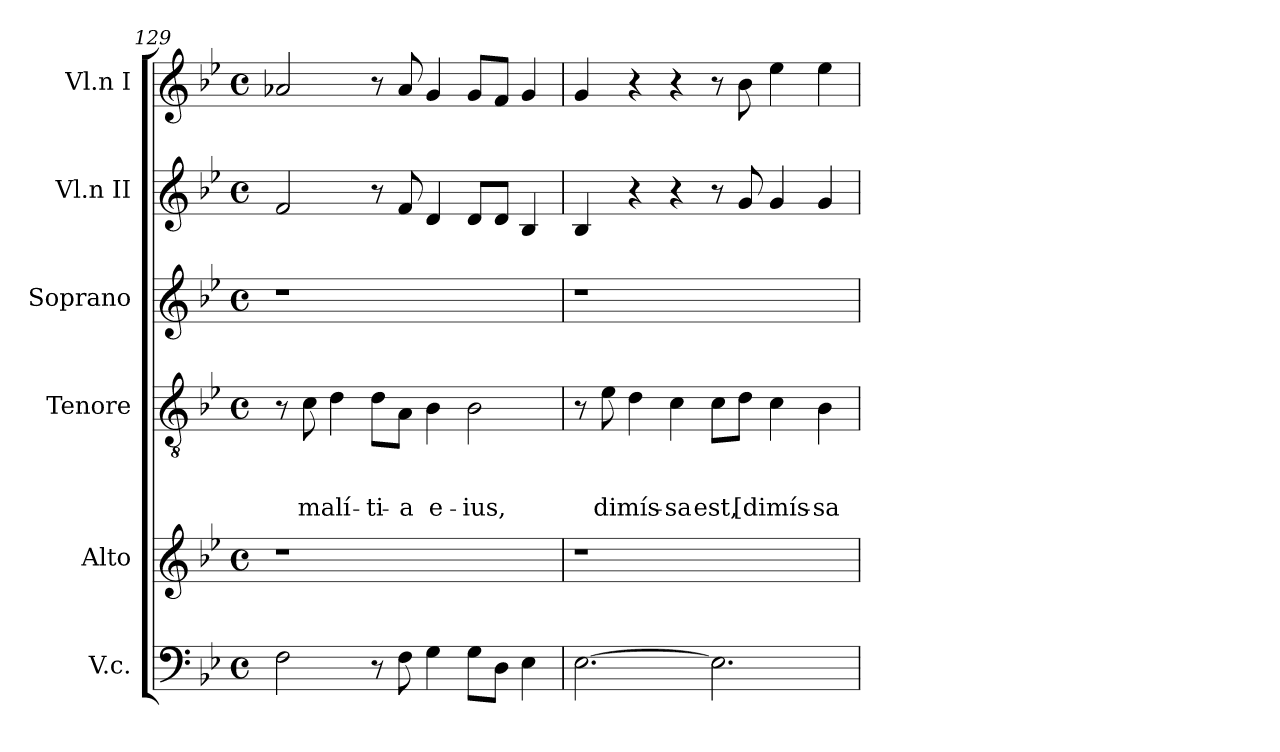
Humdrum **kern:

**kern	**kern	**kern	**text	**text	**text	**kern	**kern	**kern
*part6	*part5	*part4	*part4	*part4	*part4	*part3	*part2	*part1
*staff6	*staff5	*staff4	*staff4	*staff4	*staff4	*staff3	*staff2	*staff1
*I"V.c.	*I"Alto	*I"Tenore	*	*	*	*I"Soprano	*I"Vl.n II	*I"Vl.n I
*I'V.c.	*I'Alto	*I'Tenore	*	*	*	*I'Soprano	*I'Vl.n II	*I'Vl.n I
*clefF4	*clefG2	*clefGv2	*	*	*	*clefG2	*clefG2	*clefG2
*k[b-e-]	*k[b-e-]	*k[b-e-]	*	*	*	*k[b-e-]	*k[b-e-]	*k[b-e-]
*B-:	*B-:	*B-:	*	*	*	*B-:	*B-:	*B-:
*M4/4	*M4/4	*M4/4	*	*	*	*M4/4	*M4/4	*M4/4
*met(c)	*met(c)	*met(c)	*	*	*	*met(c)	*met(c)	*met(c)
=129	=129	=129	=129	=129	=129	=129	=129	=129
2F\	1r	8r	.	.	.	1r	2f/	2a-i/
!	!	!	!	!	!LO:LY:b	!	!	!
.	.	8c\	.	.	-malí-	.	.	.
.	.	4d\	.	.	.	.	.	.
!	!	!	!	!	!LO:LY:b	!	!	!
8r	.	8d\L	.	.	-ti-	.	8r	8r
!	!	!	!	!	!LO:LY:b	!	!	!
8F\	.	8A\J	.	.	-a	.	8f/	8a-/
!	!	!	!	!	!LO:LY:b	!	!	!
4G\	.	4B-\	.	.	e-	.	4d/	4g/
!	!	!	!	!	!LO:LY:b	!	!	!
8G\L	2ryy	2B-\	.	.	-ius,	2ryy	8d/L	8g/L
8D\J	.	.	.	.	.	.	8d/J	8f/J
4E-\	.	.	.	.	.	.	4B-/	4g/
=130	=130	=130	=130	=130	=130	=130	=130	=130
[>2.E-\	1r	8r	.	.	.	1r	4B-/	4g/
!	!	!	!	!	!LO:LY:b	!	!	!
.	.	8e-\	.	.	dimís-	.	.	.
.	.	4d\	.	.	.	.	4r	4r
!	!	!	!	!	!LO:LY:b	!	!	!
.	.	4c\	.	.	-sa	.	4r	4r
!	!	!	!	!	!LO:LY:b	!	!	!
2.E-\]	.	8c\L	.	.	est,	.	8r	8r
!	!	!	!	!	!LO:LY:b	!	!	!
.	.	8d\J	.	.	[dimís-	.	8g/	8b-\
.	2ryy	4c\	.	.	.	2ryy	4g/	4ee-\
!	!	!	!	!	!LO:LY:b	!	!	!
.	.	4B-\	.	.	-sa	.	4g/	4ee-\
=	=	=	=	=	=	=	=	=
*-	*-	*-	*-	*-	*-	*-	*-	*-
